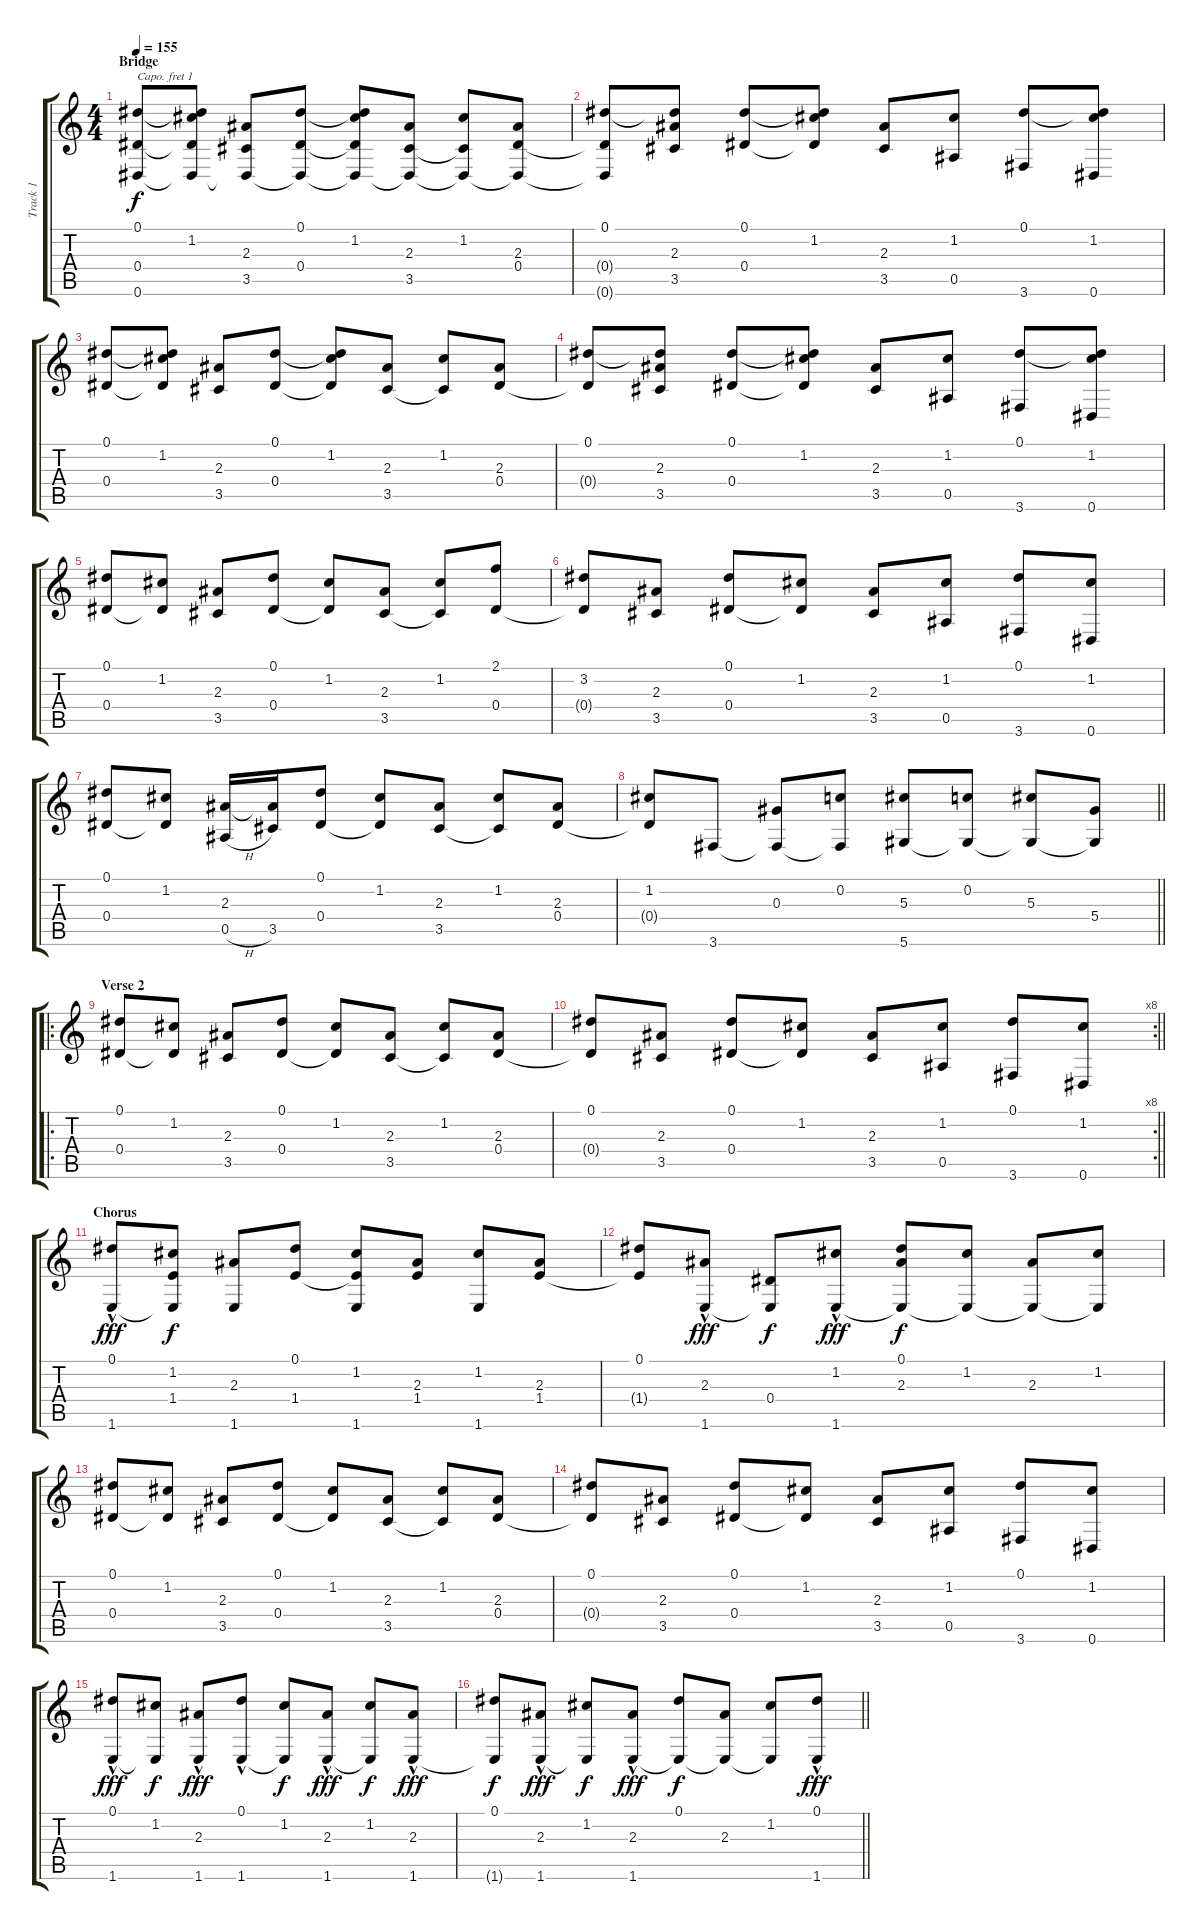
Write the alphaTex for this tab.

\track ("Track 1" "Track 1") {instrument acousticguitarnylon}
\staff {score tabs}
\capo 1
\tuning (D4 B3 G3 D3 A2 D2) {hide}
\ts (4 4)
\section ("" "Bridge")
\tempo 155
\clef g2
\ks c
(0.1 0.4 0.6).8{dy f} (0.1{t} 1.2 0.4{t} 0.6{t}).8 (2.3 3.5 0.6{t}).8 (0.1 0.4 0.6{t}).8 (0.1{t} 1.2 0.4{t} 0.6{t}).8 (2.3 3.5 0.6{t}).8 (1.2 3.5{t} 0.6{t}).8 (2.3 0.4 0.6{t}).8 |
(0.1 0.4{t} 0.6{t}).8 (0.1{t} 2.3 3.5).8 (0.1 0.4).8 (0.1{t} 1.2 0.4{t}).8 (2.3 3.5).8 (1.2 0.5).8 (0.1 3.6).8 (0.1{t} 1.2 0.6).8 |
(0.1 0.4).8 (0.1{t} 1.2 0.4{t}).8 (2.3 3.5).8 (0.1 0.4).8 (0.1{t} 1.2 0.4{t}).8 (2.3 3.5).8 (1.2 3.5{t}).8 (2.3 0.4).8 |
(0.1 0.4{t}).8 (0.1{t} 2.3 3.5).8 (0.1 0.4).8 (0.1{t} 1.2 0.4{t}).8 (2.3 3.5).8 (1.2 0.5).8 (0.1 3.6).8 (0.1{t} 1.2 0.6).8 |
(0.1 0.4).8 (1.2 0.4{t}).8 (2.3 3.5).8 (0.1 0.4).8 (1.2 0.4{t}).8 (2.3 3.5).8 (1.2 3.5{t}).8 (2.1 0.4).8 |
(3.2 0.4{t}).8 (2.3 3.5).8 (0.1 0.4).8 (1.2 0.4{t}).8 (2.3 3.5).8 (1.2 0.5).8 (0.1 3.6).8 (1.2 0.6).8 |
(0.1 0.4).8 (1.2 0.4{t}).8 (2.3 0.5{h}).16 (2.3{t} 3.5).16 (0.1 0.4).8 (1.2 0.4{t}).8 (2.3 3.5).8 (1.2 3.5{t}).8 (2.3 0.4).8 |
\barLineRight lightlight
(1.2 0.4{t}).8 3.6.8 (0.3 3.6{t}).8 (0.2 3.6{t}).8 (5.3 5.6).8 (0.2 5.6{t}).8 (5.3 5.6{t}).8 (5.4 5.6{t}).8 |
\ro
\section ("" "Verse 2")
(0.1 0.4).8 (1.2 0.4{t}).8 (2.3 3.5).8 (0.1 0.4).8 (1.2 0.4{t}).8 (2.3 3.5).8 (1.2 3.5{t}).8 (2.3 0.4).8 |
\rc 8
\barLineRight lightlight
(0.1 0.4{t}).8 (2.3 3.5).8 (0.1 0.4).8 (1.2 0.4{t}).8 (2.3 3.5).8 (1.2 0.5).8 (0.1 3.6).8 (1.2 0.6).8 |
\section ("" "Chorus")
(0.1 1.6{hac}).8{dy fff} (1.2 1.4 1.6{t}).8{dy f} (2.3 1.6).8 (0.1 1.4).8 (1.2 1.4{t} 1.6).8 (2.3 1.4).8 (1.2 1.6).8 (2.3 1.4).8 |
(0.1 1.4{t}).8 (2.3 1.6{hac}).8{dy fff} (0.4 1.6{t}).8{dy f} (1.2 1.6{hac}).8{dy fff} (0.1 2.3 1.6{t}).8{dy f} (1.2 1.6{t}).8 (2.3 1.6{t}).8 (1.2 1.6{t}).8 |
(0.1 0.4).8 (1.2 0.4{t}).8 (2.3 3.5).8 (0.1 0.4).8 (1.2 0.4{t}).8 (2.3 3.5).8 (1.2 3.5{t}).8 (2.3 0.4).8 |
(0.1 0.4{t}).8 (2.3 3.5).8 (0.1 0.4).8 (1.2 0.4{t}).8 (2.3 3.5).8 (1.2 0.5).8 (0.1 3.6).8 (1.2 0.6).8 |
(0.1 1.6{hac}).8{dy fff} (1.2 1.6{t}).8{dy f} (2.3 1.6{hac}).8{dy fff} (0.1 1.6{hac}).8 (1.2 1.6{t}).8{dy f} (2.3 1.6{hac}).8{dy fff} (1.2 1.6{t}).8{dy f} (2.3 1.6{hac}).8{dy fff} |
\barLineRight lightlight
(0.1 1.6{t}).8{dy f} (2.3 1.6{hac}).8{dy fff} (1.2 1.6{t}).8{dy f} (2.3 1.6{hac}).8{dy fff} (0.1 1.6{t}).8{dy f} (2.3 1.6{t}).8 (1.2 1.6{t}).8 (0.1 1.6{hac}).8{dy fff}
